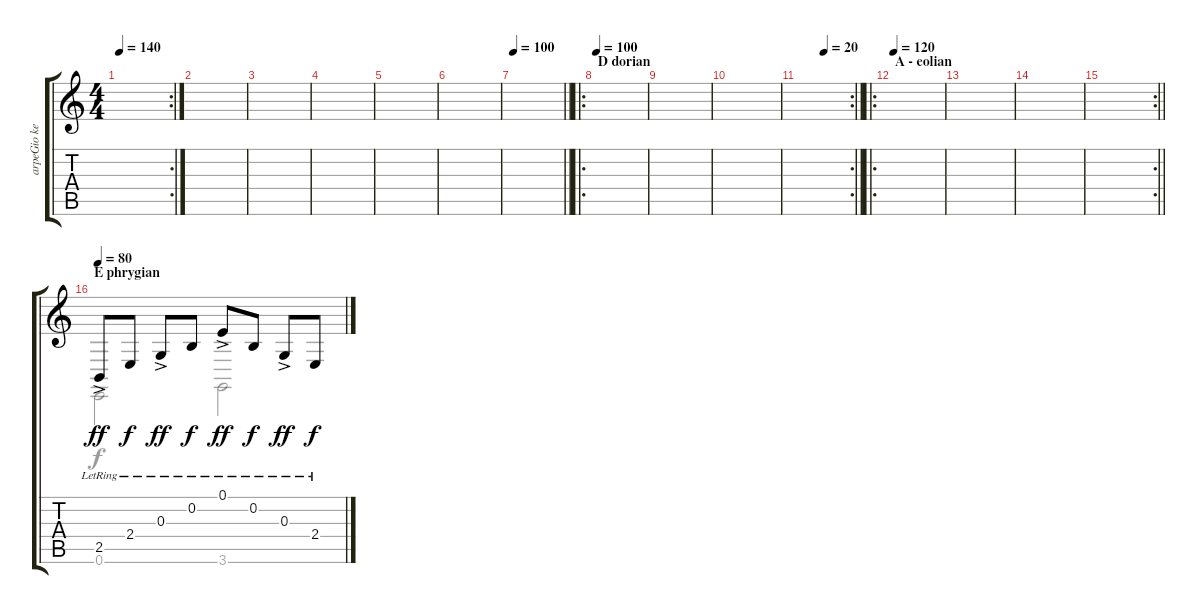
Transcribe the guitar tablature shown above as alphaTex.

\track ("arpeGio keys" "arpeGio ke") {instrument koto}
\staff {score tabs}
\tuning (E4 B3 G3 D3 A2 E2) {hide}
\voice
\rc 2
\ts (4 4)
\tempo 140
\clef g2
\ks c
|
|
|
|
|
|
\tempo 100
\barLineRight lightlight
|
\ro
\section ("" "D dorian")
\tempo 100
|
|
|
\rc 2
\tempo (20 0.5)
\barLineRight lightlight
|
\ro
\section ("" "A - eolian")
\tempo 120
|
|
|
\rc 2
\barLineRight lightlight
|
\section ("" "E phrygian")
\tempo 80
2.5{ac lr}.8{dy ff volume 8 instrument electricgrandpiano} 2.4{lr}.8{dy f} 0.3{ac lr}.8{dy ff} 0.2{lr}.8{dy f} 0.1{ac lr}.8{dy ff} 0.2{lr}.8{dy f} 0.3{ac lr}.8{dy ff} 2.4{lr}.8{dy f}
\voice
\clef g2
\ottava regular
\simile none
\ks c
|
|
|
|
|
|
\barLineRight lightlight
|
|
|
|
\barLineRight lightlight
|
|
|
|
\barLineRight lightlight
|
0.6.2 3.6.2
